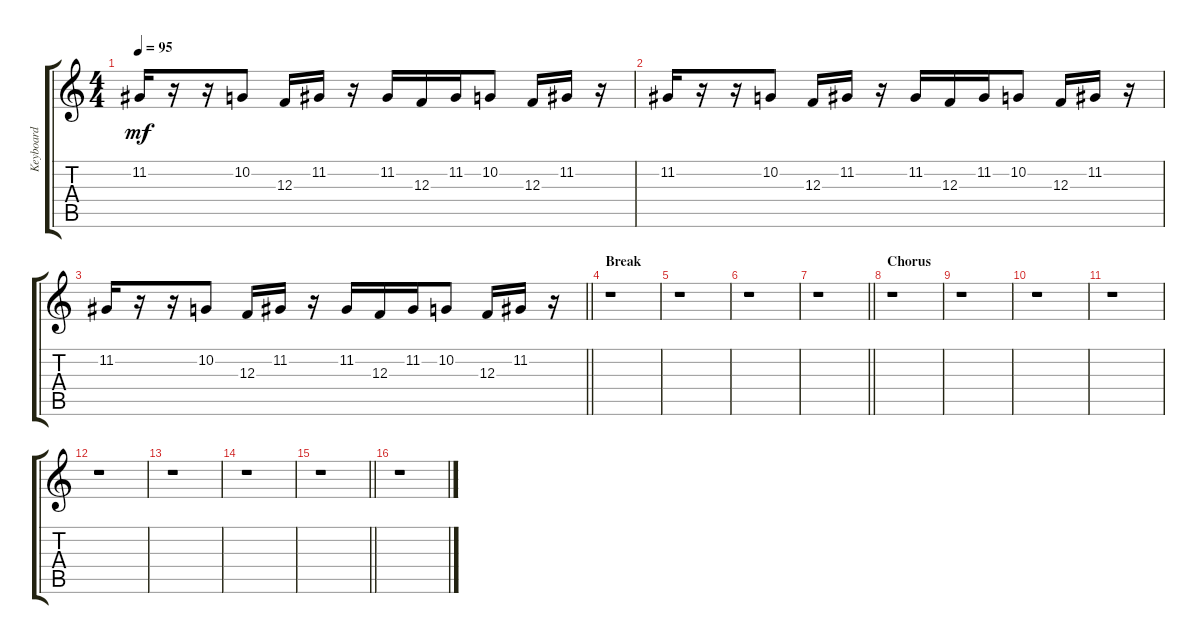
\track ("Keyboard" "Keyboard") {instrument lead1square}
\staff {score tabs}
\tuning (D4 A3 F3 C3 G2 C2) {hide}
\ts (4 4)
\tempo 95
\clef g2
\ks c
11.2.16{dy mf} r.16 r.16 10.2.8 12.3.16 11.2.16 r.16 11.2.16 12.3.16 11.2.16 10.2.8 12.3.16 11.2.16 r.16 |
11.2.16 r.16 r.16 10.2.8 12.3.16 11.2.16 r.16 11.2.16 12.3.16 11.2.16 10.2.8 12.3.16 11.2.16 r.16 |
\barLineRight lightlight
11.2.16 r.16 r.16 10.2.8 12.3.16 11.2.16 r.16 11.2.16 12.3.16 11.2.16 10.2.8 12.3.16 11.2.16 r.16 |
\section ("" "Break")
r.1 |
r.1 |
r.1 |
\barLineRight lightlight
r.1 |
\section ("" "Chorus")
r.1 |
r.1 |
r.1 |
r.1 |
r.1 |
r.1 |
r.1 |
\barLineRight lightlight
r.1 |
\section ("" "")
r.1
